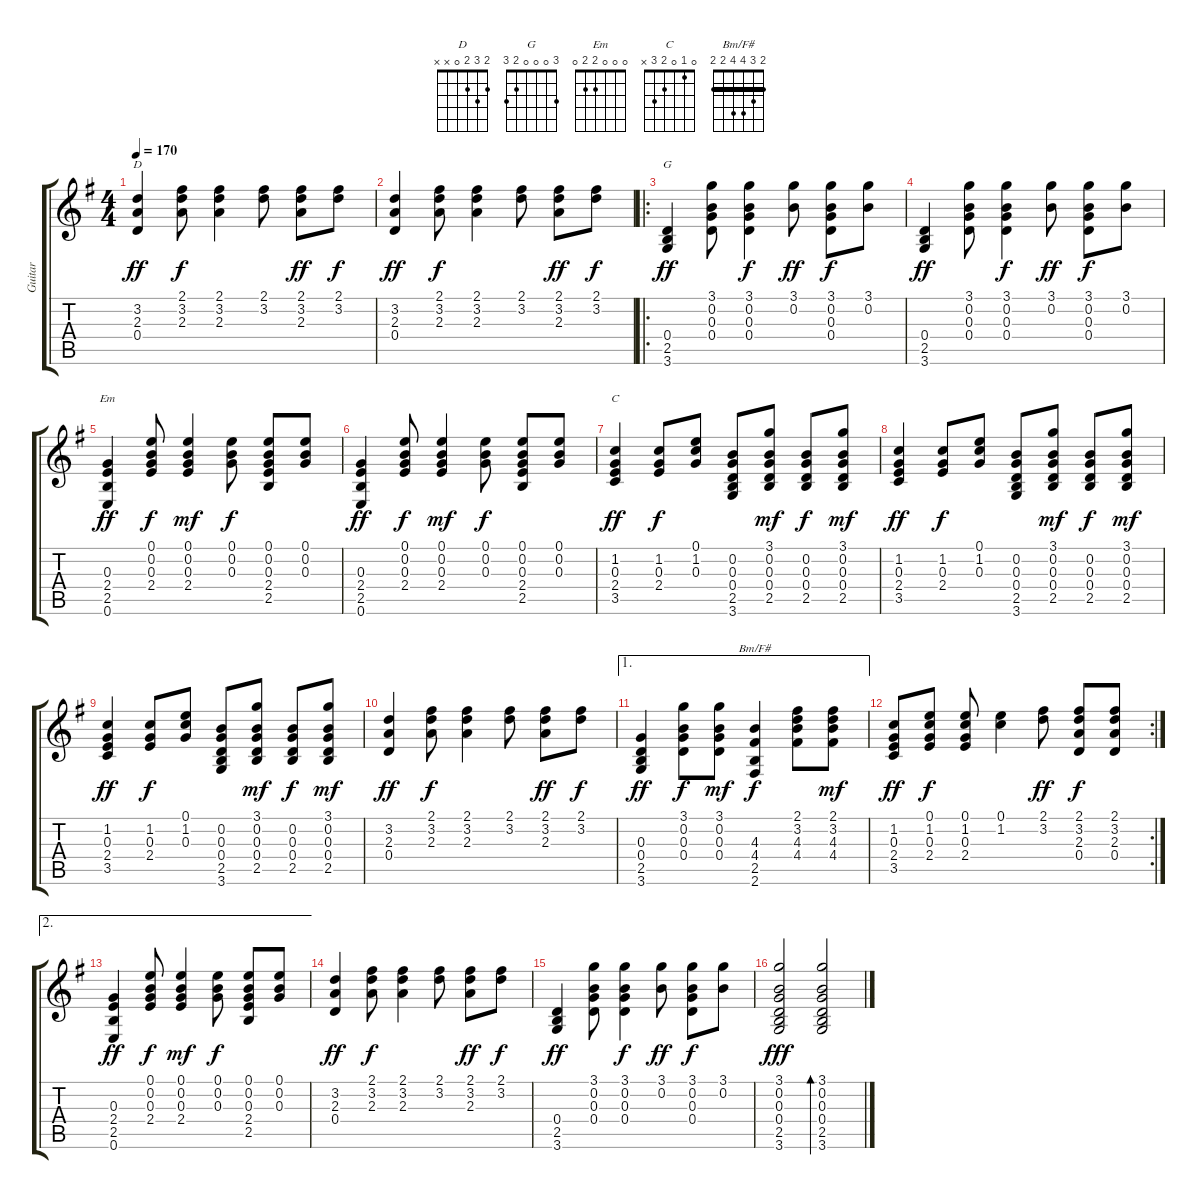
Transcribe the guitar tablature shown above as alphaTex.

\track ("Guitar" "Guitar") {instrument acousticguitarsteel}
\staff {score tabs}
\tuning (E4 B3 G3 D3 A2 E2) {hide}
\chord ("D" 2 3 2 0 x x)
\chord ("G" 3 0 0 0 2 3)
\chord ("Em" 0 0 0 2 2 0)
\chord ("C" 0 1 0 2 3 x)
\chord ("Bm/F#" 2 3 4 4 2 2) {barre 2}
\ts (4 4)
\tempo 170
\clef g2
\ks g
(3.2 2.3 0.4).4{ch "D" dy ff} (2.1 3.2 2.3).8{dy f} (2.1 3.2 2.3).4 (2.1 3.2).8 (2.1 3.2 2.3).8{dy ff} (2.1 3.2).8{dy f} |
(3.2 2.3 0.4).4{dy ff} (2.1 3.2 2.3).8{dy f} (2.1 3.2 2.3).4 (2.1 3.2).8 (2.1 3.2 2.3).8{dy ff} (2.1 3.2).8{dy f} |
\ro
(0.4 2.5 3.6).4{ch "G" dy ff} (3.1 0.2 0.3 0.4).8 (3.1 0.2 0.3 0.4).4{dy f} (3.1 0.2).8{dy ff} (3.1 0.2 0.3 0.4).8{dy f} (3.1 0.2).8 |
(0.4 2.5 3.6).4{dy ff} (3.1 0.2 0.3 0.4).8 (3.1 0.2 0.3 0.4).4{dy f} (3.1 0.2).8{dy ff} (3.1 0.2 0.3 0.4).8{dy f} (3.1 0.2).8 |
(0.3 2.4 2.5 0.6).4{ch "Em" dy ff} (0.1 0.2 0.3 2.4).8{dy f} (0.1 0.2 0.3 2.4).4{dy mf} (0.1 0.2 0.3).8{dy f} (0.1 0.2 0.3 2.4 2.5).8 (0.1 0.2 0.3).8 |
(0.3 2.4 2.5 0.6).4{dy ff} (0.1 0.2 0.3 2.4).8{dy f} (0.1 0.2 0.3 2.4).4{dy mf} (0.1 0.2 0.3).8{dy f} (0.1 0.2 0.3 2.4 2.5).8 (0.1 0.2 0.3).8 |
(1.2 0.3 2.4 3.5).4{ch "C" dy ff} (1.2 0.3 2.4).8{dy f} (0.1 1.2 0.3).8 (0.2 0.3 0.4 2.5 3.6).8 (3.1 0.2 0.3 0.4 2.5).8{dy mf} (0.2 0.3 0.4 2.5).8{dy f} (3.1 0.2 0.3 0.4 2.5).8{dy mf} |
(1.2 0.3 2.4 3.5).4{dy ff} (1.2 0.3 2.4).8{dy f} (0.1 1.2 0.3).8 (0.2 0.3 0.4 2.5 3.6).8 (3.1 0.2 0.3 0.4 2.5).8{dy mf} (0.2 0.3 0.4 2.5).8{dy f} (3.1 0.2 0.3 0.4 2.5).8{dy mf} |
(1.2 0.3 2.4 3.5).4{dy ff} (1.2 0.3 2.4).8{dy f} (0.1 1.2 0.3).8 (0.2 0.3 0.4 2.5 3.6).8 (3.1 0.2 0.3 0.4 2.5).8{dy mf} (0.2 0.3 0.4 2.5).8{dy f} (3.1 0.2 0.3 0.4 2.5).8{dy mf} |
(3.2 2.3 0.4).4{dy ff} (2.1 3.2 2.3).8{dy f} (2.1 3.2 2.3).4 (2.1 3.2).8 (2.1 3.2 2.3).8{dy ff} (2.1 3.2).8{dy f} |
\ae 1
(0.3 0.4 2.5 3.6).4{dy ff} (3.1 0.2 0.3 0.4).8{dy f} (3.1 0.2 0.3 0.4).8{dy mf} (4.3 4.4 2.5 2.6).4{ch "Bm/F#" dy f} (2.1 3.2 4.3 4.4).8 (2.1 3.2 4.3 4.4).8{dy mf} |
\rc 2
(1.2 0.3 2.4 3.5).8{dy ff} (0.1 1.2 0.3 2.4).8{dy f} (0.1 1.2 0.3 2.4).8 (0.1 1.2).4 (2.1 3.2).8{dy ff} (2.1 3.2 2.3 0.4).8{dy f} (2.1 3.2 2.3 0.4).8 |
\ae 2
(0.3 2.4 2.5 0.6).4{dy ff} (0.1 0.2 0.3 2.4).8{dy f} (0.1 0.2 0.3 2.4).4{dy mf} (0.1 0.2 0.3).8{dy f} (0.1 0.2 0.3 2.4 2.5).8 (0.1 0.2 0.3).8 |
(3.2 2.3 0.4).4{dy ff} (2.1 3.2 2.3).8{dy f} (2.1 3.2 2.3).4 (2.1 3.2).8 (2.1 3.2 2.3).8{dy ff} (2.1 3.2).8{dy f} |
(0.4 2.5 3.6).4{dy ff} (3.1 0.2 0.3 0.4).8 (3.1 0.2 0.3 0.4).4{dy f} (3.1 0.2).8{dy ff} (3.1 0.2 0.3 0.4).8{dy f} (3.1 0.2).8 |
(3.1 0.2 0.3 0.4 2.5 3.6).2{dy fff} (3.1 0.2 0.3 0.4 2.5 3.6).2{bd 120}
